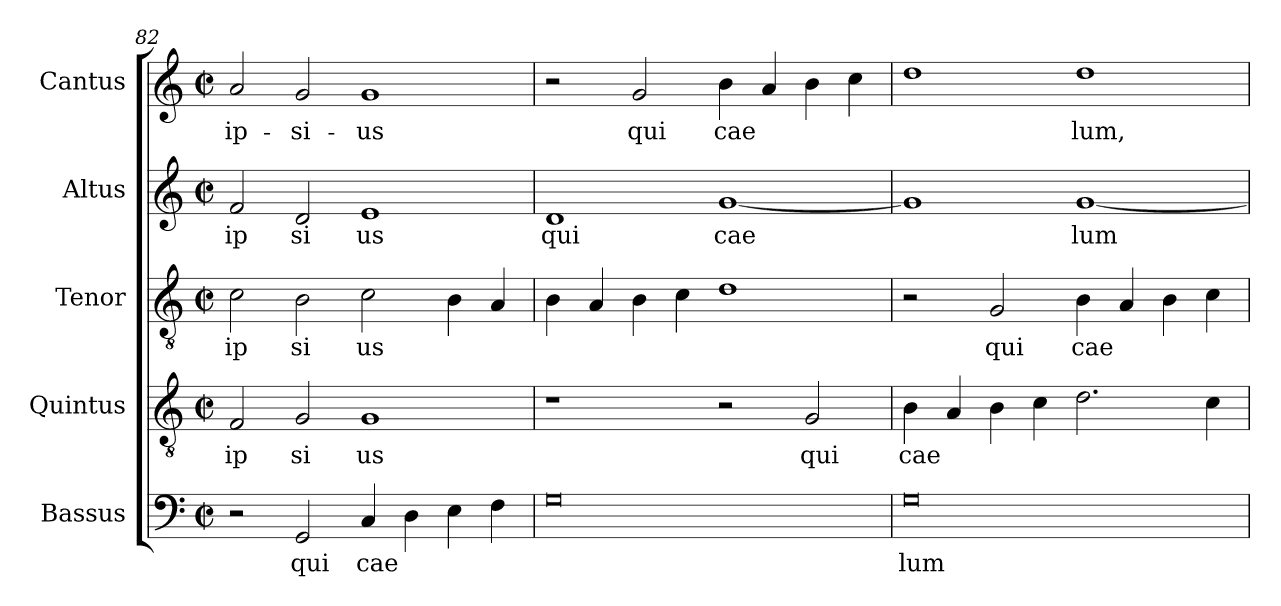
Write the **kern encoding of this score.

**kern	**text	**kern	**text	**kern	**text	**kern	**text	**kern	**text
*part5	*part5	*part4	*part4	*part3	*part3	*part2	*part2	*part1	*part1
*staff5	*staff5	*staff4	*staff4	*staff3	*staff3	*staff2	*staff2	*staff1	*staff1
*I"Bassus	*	*I"Quintus	*	*I"Tenor	*	*I"Altus	*	*I"Cantus	*
*clefF4	*	*clefGv2	*	*clefGv2	*	*clefG2	*	*clefG2	*
*k[]	*	*k[]	*	*k[]	*	*k[]	*	*k[]	*
*C:	*	*C:	*	*C:	*	*C:	*	*C:	*
*M2/2	*	*M2/2	*	*M2/2	*	*M2/2	*	*M2/2	*
*met(c|)	*	*met(c|)	*	*met(c|)	*	*met(c|)	*	*met(c|)	*
=82	=82	=82	=82	=82	=82	=82	=82	=82	=82
!	!	!	!LO:LY:b:cj	!	!LO:LY:b:cj	!	!LO:LY:b:cj	!	!LO:LY:b:cj
2r	.	2F/	ip	2c\	ip	2f/	ip	2a/	ip-
!	!LO:LY:b	!	!LO:LY:b:cj	!	!LO:LY:b:cj	!	!LO:LY:b:cj	!	!LO:LY:b:cj
2GG/	qui	2G/	si	2B\	si	2d/	si	2g/	-si-
!	!LO:LY:b	!	!LO:LY:b:cj	!	!LO:LY:b:cj	!	!LO:LY:b:cj	!	!LO:LY:b:cj
4C/	cae-	1G	us	2c\	us	1e	us	1g	-us
!	!LO:LY:b	!	!	!	!	!	!	!	!
4D\	--	.	.	.	.	.	.	.	.
!	!LO:LY:b	!	!	!	!LO:LY:b:cj	!	!	!	!
4E\	--	.	.	4B\	.	.	.	.	.
!	!LO:LY:b	!	!	!	!LO:LY:b:cj	!	!	!	!
4F\	--	.	.	4A/	.	.	.	.	.
=83	=83	=83	=83	=83	=83	=83	=83	=83	=83
!	!LO:LY:b	!	!	!	!LO:LY:b:cj	!	!LO:LY:b:cj	!	!
0G	--	1r	.	4B\	.	1d	qui	2r	.
!	!	!	!	!	!LO:LY:b:cj	!	!	!	!
.	.	.	.	4A/	.	.	.	.	.
!	!	!	!	!	!LO:LY:b:cj	!	!	!	!LO:LY:b:cj
.	.	.	.	4B\	.	.	.	2g/	qui
!	!	!	!	!	!LO:LY:b:cj	!	!	!	!
.	.	.	.	4c\	.	.	.	.	.
!	!	!	!	!	!LO:LY:b:cj	!	!LO:LY:b:cj	!	!LO:LY:b:cj
.	.	2r	.	1d	.	[<1g	cae	4b\	cae-
!	!	!	!	!	!	!	!	!	!LO:LY:b:cj
.	.	.	.	.	.	.	.	4a/	--
!	!	!	!LO:LY:b:cj	!	!	!	!	!	!LO:LY:b:cj
.	.	2G/	qui	.	.	.	.	4b\	--
!	!	!	!	!	!	!	!	!	!LO:LY:b:cj
.	.	.	.	.	.	.	.	4cc\	--
=84	=84	=84	=84	=84	=84	=84	=84	=84	=84
!	!LO:LY:b	!	!LO:LY:b:cj	!	!	!	!LO:LY:b:cj	!	!LO:LY:b:cj
0G	-lum	4B\	cae	2r	.	1g]	.	1dd	--
!	!	!	!LO:LY:b:cj	!	!	!	!	!	!
.	.	4A/	.	.	.	.	.	.	.
!	!	!	!LO:LY:b:cj	!	!LO:LY:b:cj	!	!	!	!
.	.	4B\	.	2G/	qui	.	.	.	.
!	!	!	!LO:LY:b:cj	!	!	!	!	!	!
.	.	4c\	.	.	.	.	.	.	.
!	!	!	!LO:LY:b:cj	!	!LO:LY:b:cj	!	!LO:LY:b:cj	!	!LO:LY:b:cj
.	.	2.d\	.	4B\	cae	[<1g	lum	1dd	-lum,
!	!	!	!	!	!LO:LY:b:cj	!	!	!	!
.	.	.	.	4A/	.	.	.	.	.
!	!	!	!	!	!LO:LY:b:cj	!	!	!	!
.	.	.	.	4B\	.	.	.	.	.
!	!	!	!LO:LY:b:cj	!	!LO:LY:b:cj	!	!	!	!
.	.	4c\	.	4c\	.	.	.	.	.
=	=	=	=	=	=	=	=	=	=
*-	*-	*-	*-	*-	*-	*-	*-	*-	*-
